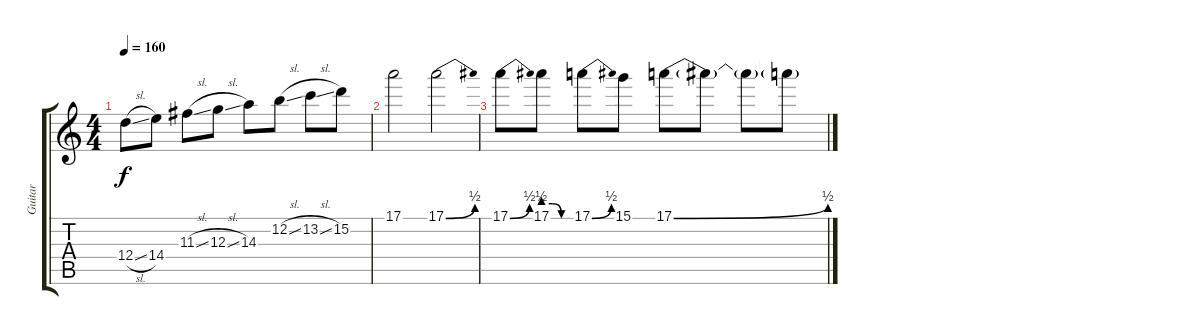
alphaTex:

\track ("Guitar" "Guitar") {instrument overdrivenguitar}
\staff {score tabs}
\tuning (E4 B3 G3 D3 A2 E2) {hide}
\ts (4 4)
\tempo 160
\clef g2
\ks c
12.4{sl}.8{dy f} 14.4.8 11.3{sl}.8 12.3{sl}.8 14.3.8 12.2{sl}.8 13.2{sl}.8 15.2.8 |
17.1.2 17.1{be (bend 0 0 60 2)}.2 |
17.1{be (bend 0 0 60 2)}.8 17.1{be (custom 0 2 20 2 40 0 60 0)}.8 17.1{be (bend 0 0 60 2)}.8 15.1.8 17.1{be (bend 0 0 60 2)}.8 17.1{t}.8 17.1{t}.8 17.1{t}.8
